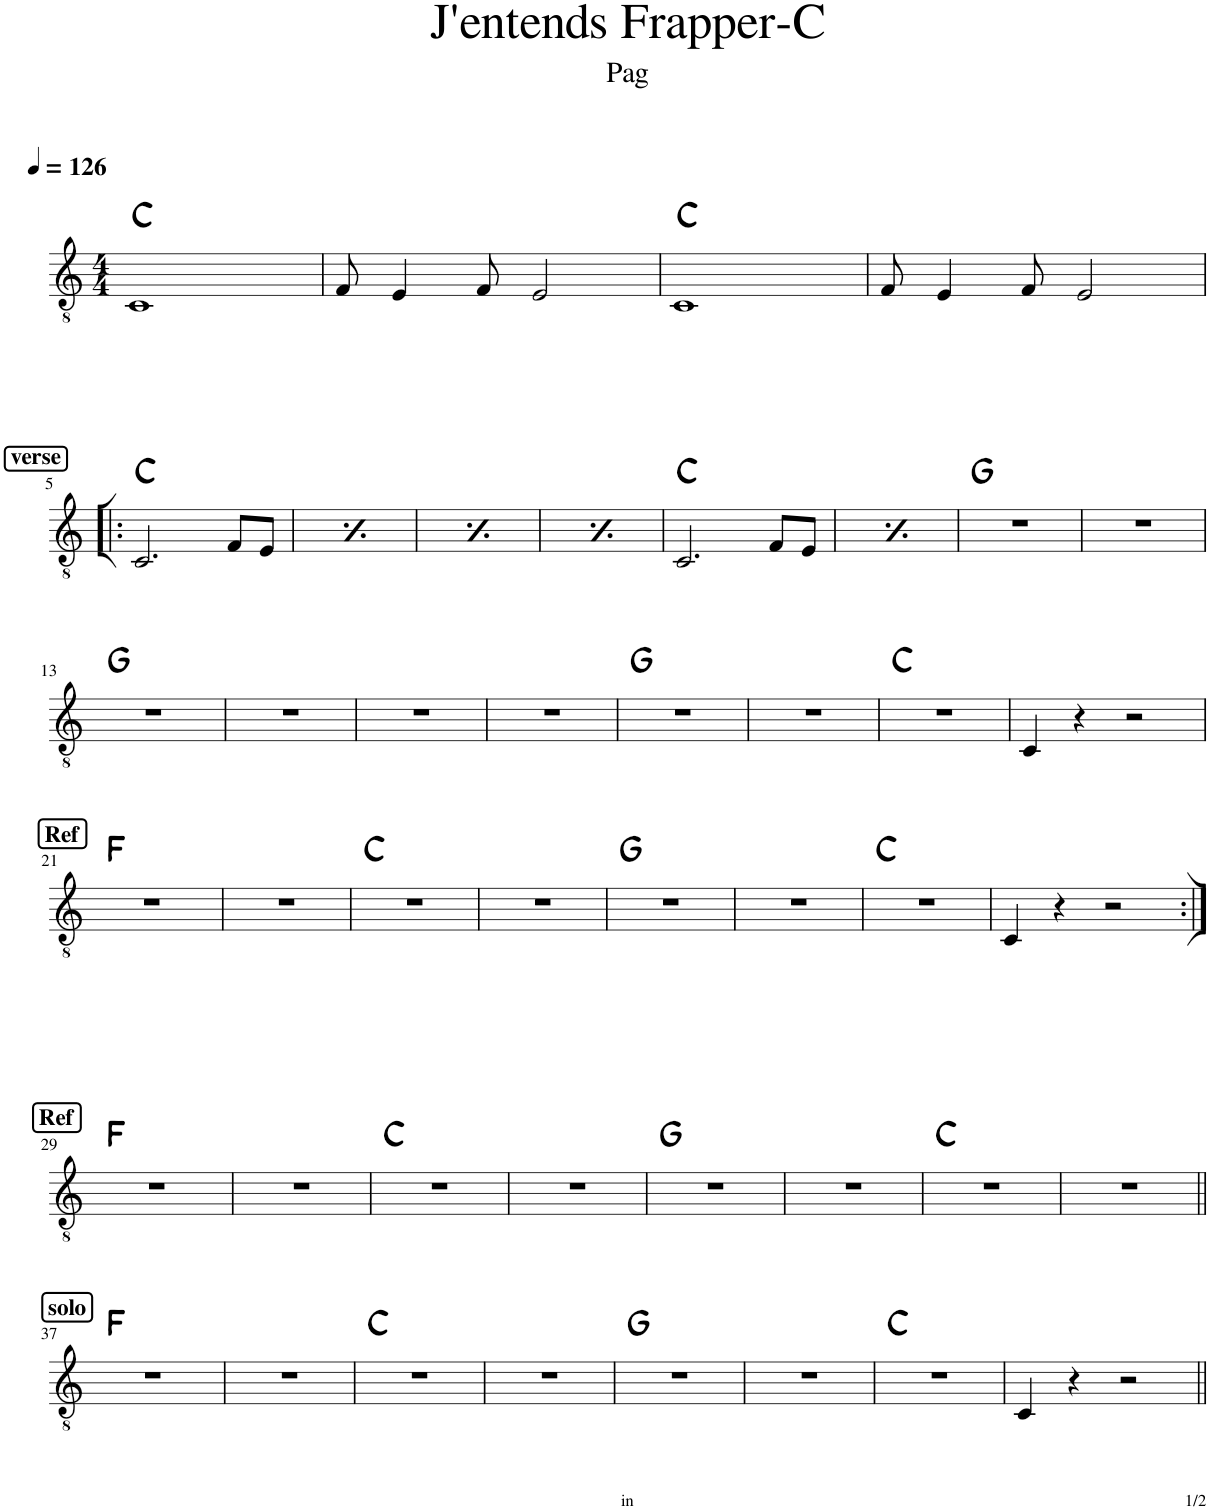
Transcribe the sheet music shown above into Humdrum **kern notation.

**kern	**harte
*part1	*part1
*staff1	*
*I"Classical Guitar	*
*I'Guit.	*
*clefGv2	*
*k[]	*
*M4/4	*
*MM126	*
=1	=1
1C	C:maj
=2	=2
8F/	.
4E/	.
8F/	.
2E/	.
=3	=3
1C	C:maj
=4	=4
8F/	.
4E/	.
8F/	.
2E/	.
!!LO:LB:g=z
!!LO:REH:place=s1:a:B:cj:fs=11:t=verse
=5!|:	=5!|:
2.C/	C:maj
8F/L	.
8E/J	.
!!LO:REH:place=s1:a:B:cj:fs=11:t=verse
=6	=6
2.C/	C:maj
8F/L	.
8E/J	.
!!LO:REH:place=s1:a:B:cj:fs=11:t=verse
=7	=7
2.C/	C:maj
8F/L	.
8E/J	.
!!LO:REH:place=s1:a:B:cj:fs=11:t=verse
=8	=8
2.C/	C:maj
8F/L	.
8E/J	.
=9	=9
2.C/	C:maj
8F/L	.
8E/J	.
=10	=10
2.C/	C:maj
8F/L	.
8E/J	.
=11	=11
1r	G:maj
=12	=12
1r	.
!!LO:LB:g=z
=13	=13
1r	G:maj
=14	=14
1r	.
=15	=15
1r	.
=16	=16
1r	.
=17	=17
1r	G:maj
=18	=18
1r	.
=19	=19
1r	C:maj
=20	=20
4C/	.
4r	.
2r	.
!!LO:LB:g=z
!!LO:REH:place=s1:a:B:cj:fs=11:t=Ref
=21	=21
1r	F:maj
=22	=22
1r	.
=23	=23
1r	C:maj
=24	=24
1r	.
=25	=25
1r	G:maj
=26	=26
1r	.
=27	=27
1r	C:maj
=28	=28
4C/	.
4r	.
2r	.
!!LO:LB:g=z
!!LO:REH:place=s1:a:B:cj:fs=11:t=Ref
=29:|!	=29:|!
1r	F:maj
=30	=30
1r	.
=31	=31
1r	C:maj
=32	=32
1r	.
=33	=33
1r	G:maj
=34	=34
1r	.
=35	=35
1r	C:maj
=36	=36
1r	.
!!LO:LB:g=z
!!LO:REH:place=s1:a:B:cj:fs=11:t=solo
=37||	=37||
1r	F:maj
=38	=38
1r	.
=39	=39
1r	C:maj
=40	=40
1r	.
=41	=41
1r	G:maj
=42	=42
1r	.
=43	=43
1r	C:maj
=44	=44
4C/	.
4r	.
2r	.
=||	=||
*-	*-
